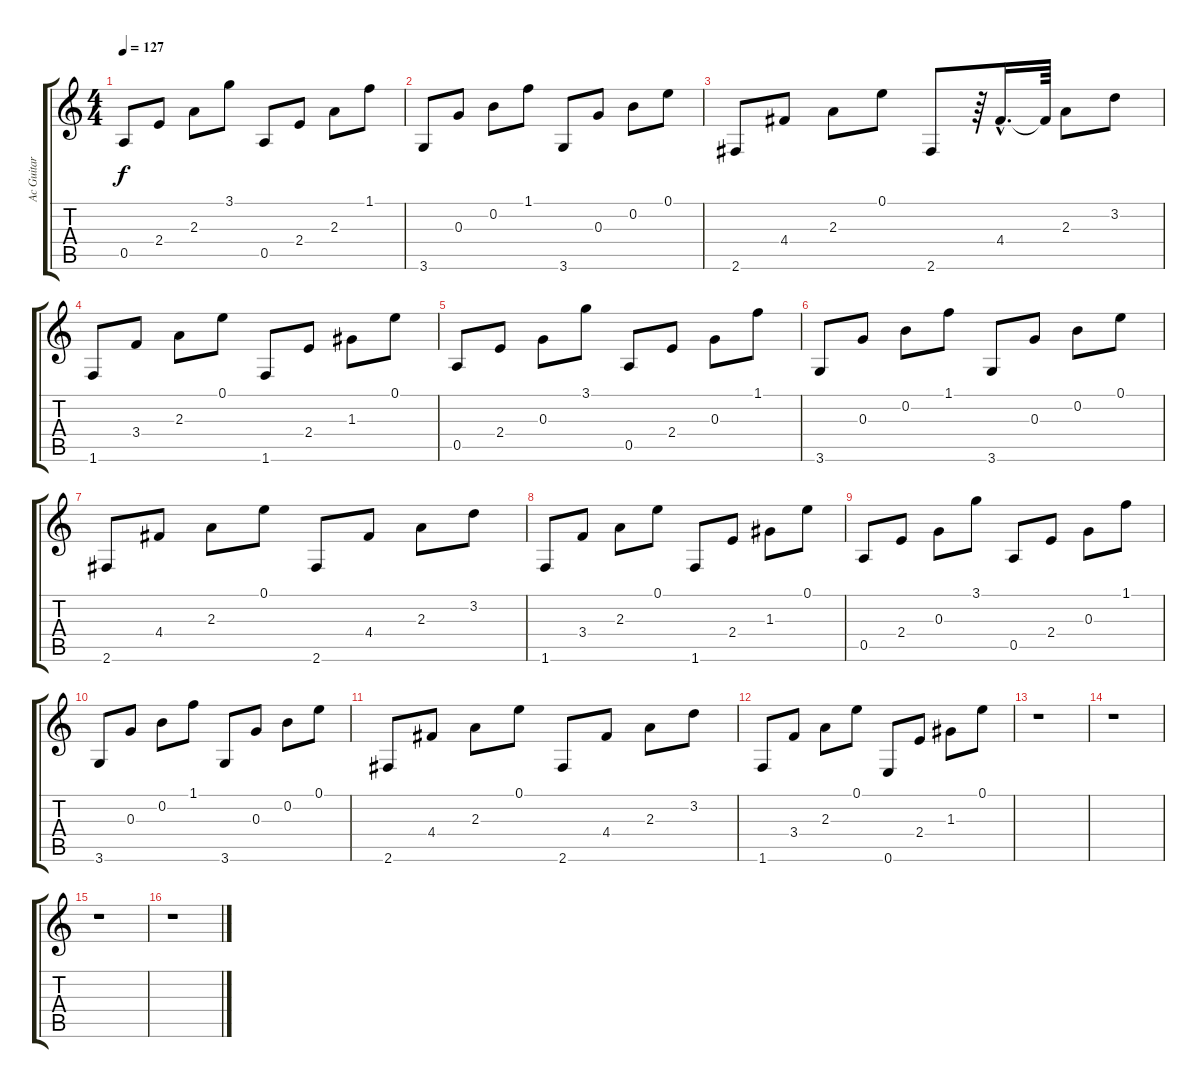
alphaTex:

\track ("Ac Guitar (nylon)" "Ac Guitar ") {instrument acousticguitarsteel}
\staff {score tabs}
\tuning (E4 B3 G3 D3 A2 E2) {hide}
\ts (4 4)
\tempo 127
\clef g2
\ks c
0.5.8{dy f} 2.4.8 2.3.8 3.1.8 0.5.8 2.4.8 2.3.8 1.1.8 |
3.6.8 0.3.8 0.2.8 1.1.8 3.6.8 0.3.8 0.2.8 0.1.8 |
2.6.8 4.4.8 2.3.8 0.1.8 2.6.8 r.64 4.4{hac}.16{d} 4.4{t}.64 2.3.8 3.2.8 |
1.6.8 3.4.8 2.3.8 0.1.8 1.6.8 2.4.8 1.3.8 0.1.8 |
0.5.8 2.4.8 0.3.8 3.1.8 0.5.8 2.4.8 0.3.8 1.1.8 |
3.6.8 0.3.8 0.2.8 1.1.8 3.6.8 0.3.8 0.2.8 0.1.8 |
2.6.8 4.4.8 2.3.8 0.1.8 2.6.8 4.4.8 2.3.8 3.2.8 |
1.6.8 3.4.8 2.3.8 0.1.8 1.6.8 2.4.8 1.3.8 0.1.8 |
0.5.8 2.4.8 0.3.8 3.1.8 0.5.8 2.4.8 0.3.8 1.1.8 |
3.6.8 0.3.8 0.2.8 1.1.8 3.6.8 0.3.8 0.2.8 0.1.8 |
2.6.8 4.4.8 2.3.8 0.1.8 2.6.8 4.4.8 2.3.8 3.2.8 |
1.6.8 3.4.8 2.3.8 0.1.8 0.6.8 2.4.8 1.3.8 0.1.8 |
r.1 |
r.1 |
r.1 |
r.1
